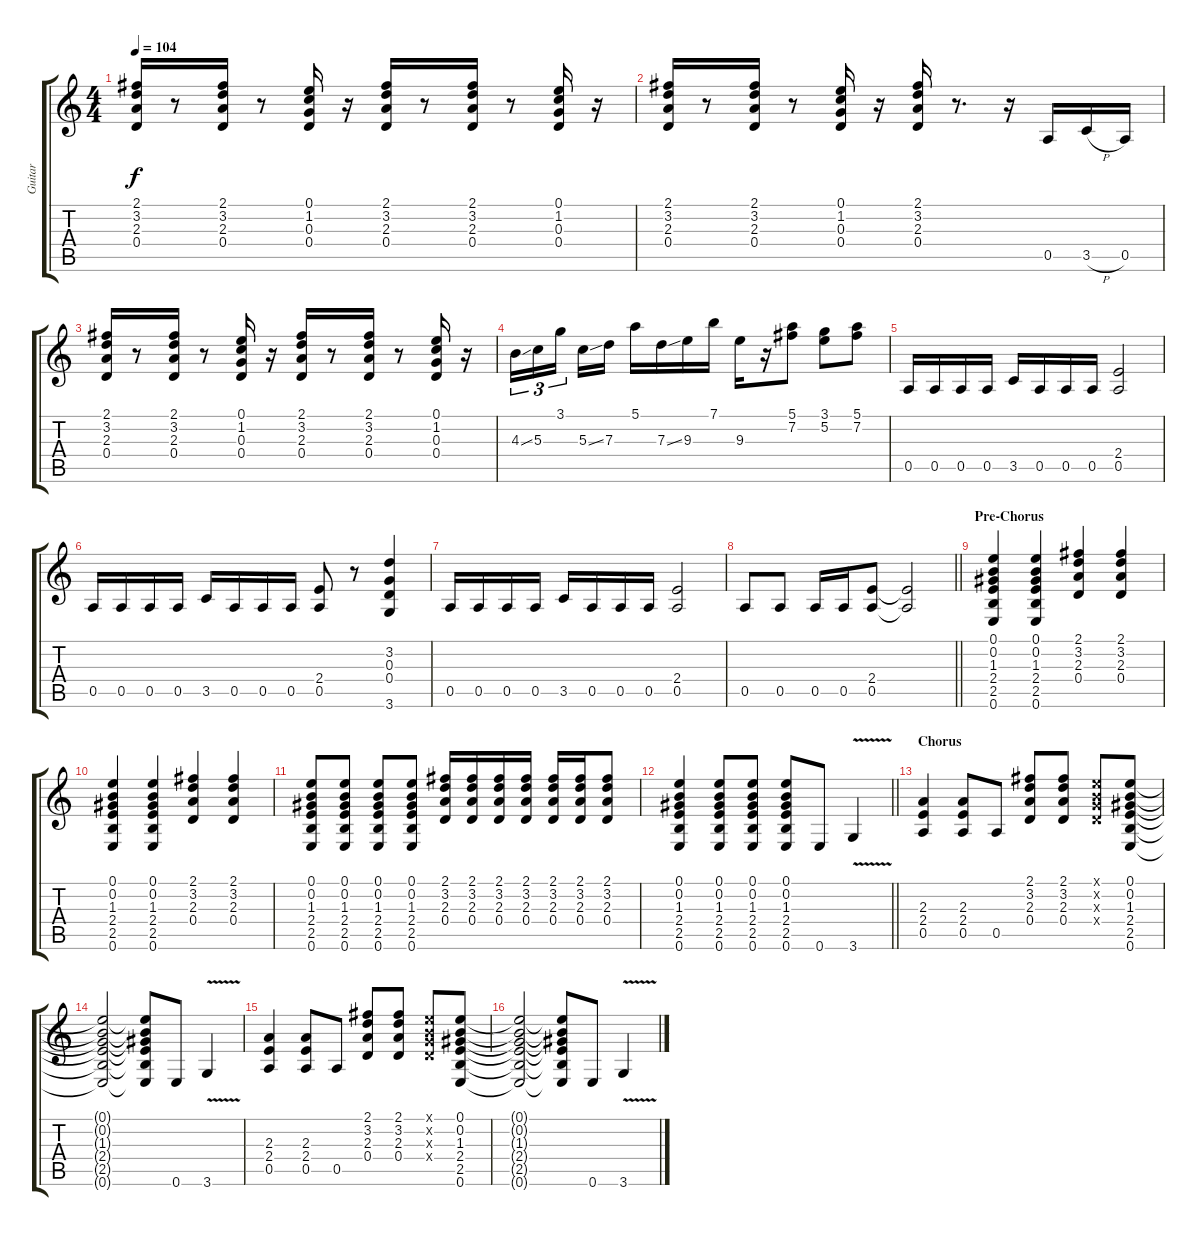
\track ("Guitar" "Guitar") {instrument distortionguitar}
\staff {score tabs}
\tuning (E4 B3 G3 D3 A2 E2) {hide}
\ts (4 4)
\tempo 104
\clef g2
\ks c
(2.1 3.2 2.3 0.4).16{dy f} r.8 (2.1 3.2 2.3 0.4).16 r.8 (0.1 1.2 0.3 0.4).16 r.16 (2.1 3.2 2.3 0.4).16 r.8 (2.1 3.2 2.3 0.4).16 r.8 (0.1 1.2 0.3 0.4).16 r.16 |
(2.1 3.2 2.3 0.4).16 r.8 (2.1 3.2 2.3 0.4).16 r.8 (0.1 1.2 0.3 0.4).16 r.16 (2.1 3.2 2.3 0.4).16 r.8{d} r.16 0.5.16 3.5{h}.16 0.5.16 |
(2.1 3.2 2.3 0.4).16 r.8 (2.1 3.2 2.3 0.4).16 r.8 (0.1 1.2 0.3 0.4).16 r.16 (2.1 3.2 2.3 0.4).16 r.8 (2.1 3.2 2.3 0.4).16 r.8 (0.1 1.2 0.3 0.4).16 r.16 |
4.3{ss}.16{tu (3 2)} 5.3.16{tu (3 2)} 3.1.16{tu (3 2) beam splitsecondary} 5.3{ss}.16 7.3.16 5.1.16 7.3{ss}.16 9.3.16 7.1.16 9.3.16 r.16 (5.1 7.2).8 (3.1 5.2).8 (5.1 7.2).8 |
0.5.16 0.5.16 0.5.16 0.5.16 3.5.16 0.5.16 0.5.16 0.5.16 (2.4 0.5).2 |
0.5.16 0.5.16 0.5.16 0.5.16 3.5.16 0.5.16 0.5.16 0.5.16 (2.4 0.5).8 r.8 (3.2 0.3 0.4 3.6).4 |
0.5.16 0.5.16 0.5.16 0.5.16 3.5.16 0.5.16 0.5.16 0.5.16 (2.4 0.5).2 |
\barLineRight lightlight
0.5.8 0.5.8 0.5.16 0.5.16 (2.4 0.5).8 (2.4{t} 0.5{t}).2 |
\section ("" "Pre-Chorus")
(0.1 0.2 1.3 2.4 2.5 0.6).4 (0.1 0.2 1.3 2.4 2.5 0.6).4 (2.1 3.2 2.3 0.4).4 (2.1 3.2 2.3 0.4).4 |
(0.1 0.2 1.3 2.4 2.5 0.6).4 (0.1 0.2 1.3 2.4 2.5 0.6).4 (2.1 3.2 2.3 0.4).4 (2.1 3.2 2.3 0.4).4 |
(0.1 0.2 1.3 2.4 2.5 0.6).8 (0.1 0.2 1.3 2.4 2.5 0.6).8 (0.1 0.2 1.3 2.4 2.5 0.6).8 (0.1 0.2 1.3 2.4 2.5 0.6).8 (2.1 3.2 2.3 0.4).16 (2.1 3.2 2.3 0.4).16 (2.1 3.2 2.3 0.4).16 (2.1 3.2 2.3 0.4).16 (2.1 3.2 2.3 0.4).16 (2.1 3.2 2.3 0.4).16 (2.1 3.2 2.3 0.4).8 |
\barLineRight lightlight
(0.1 0.2 1.3 2.4 2.5 0.6).4 (0.1 0.2 1.3 2.4 2.5 0.6).8 (0.1 0.2 1.3 2.4 2.5 0.6).8 (0.1 0.2 1.3 2.4 2.5 0.6).8 0.6.8 3.6{v}.4 |
\section ("" "Chorus")
(2.3 2.4 0.5).4 (2.3 2.4 0.5).8 0.5.8 (2.1 3.2 2.3 0.4).8 (2.1 3.2 2.3 0.4).8 (0.1{x} 0.2{x} 0.3{x} 0.4{x}).8 (0.1 0.2 1.3 2.4 2.5 0.6).8 |
(0.1{t} 0.2{t} 1.3{t} 2.4{t} 2.5{t} 0.6{t}).2 (0.1{t} 0.2{t} 1.3{t} 2.4{t} 2.5{t} 0.6{t}).8 0.6.8 3.6{v}.4 |
(2.3 2.4 0.5).4 (2.3 2.4 0.5).8 0.5.8 (2.1 3.2 2.3 0.4).8 (2.1 3.2 2.3 0.4).8 (0.1{x} 0.2{x} 0.3{x} 0.4{x}).8 (0.1 0.2 1.3 2.4 2.5 0.6).8 |
(0.1{t} 0.2{t} 1.3{t} 2.4{t} 2.5{t} 0.6{t}).2 (0.1{t} 0.2{t} 1.3{t} 2.4{t} 2.5{t} 0.6{t}).8 0.6.8 3.6{v}.4
